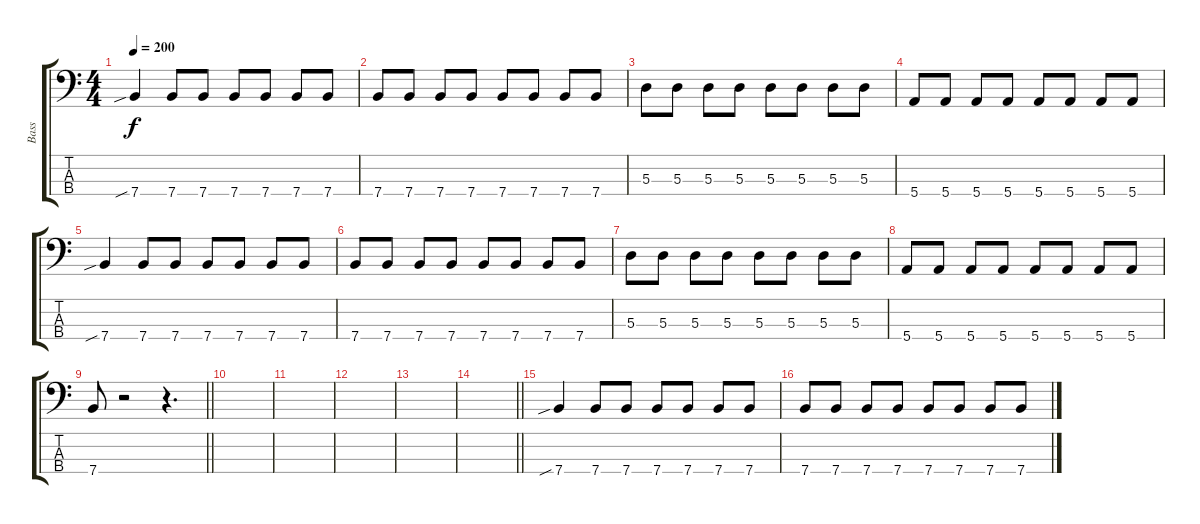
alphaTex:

\track ("Bass" "Bass") {instrument electricbassfinger}
\staff {score tabs}
\tuning (G2 D2 A1 E1) {hide}
\ts (4 4)
\tempo 200
\clef f4
\ks c
7.4{sib}.4{dy f} 7.4.8 7.4.8 7.4.8 7.4.8 7.4.8 7.4.8 |
7.4.8 7.4.8 7.4.8 7.4.8 7.4.8 7.4.8 7.4.8 7.4.8 |
5.3.8 5.3.8 5.3.8 5.3.8 5.3.8 5.3.8 5.3.8 5.3.8 |
5.4.8 5.4.8 5.4.8 5.4.8 5.4.8 5.4.8 5.4.8 5.4.8 |
7.4{sib}.4 7.4.8 7.4.8 7.4.8 7.4.8 7.4.8 7.4.8 |
7.4.8 7.4.8 7.4.8 7.4.8 7.4.8 7.4.8 7.4.8 7.4.8 |
5.3.8 5.3.8 5.3.8 5.3.8 5.3.8 5.3.8 5.3.8 5.3.8 |
5.4.8 5.4.8 5.4.8 5.4.8 5.4.8 5.4.8 5.4.8 5.4.8 |
\barLineRight lightlight
7.4.8 r.2 r.4{d} |
|
|
|
|
\barLineRight lightlight
|
7.4{sib}.4 7.4.8 7.4.8 7.4.8 7.4.8 7.4.8 7.4.8 |
7.4.8 7.4.8 7.4.8 7.4.8 7.4.8 7.4.8 7.4.8 7.4.8
